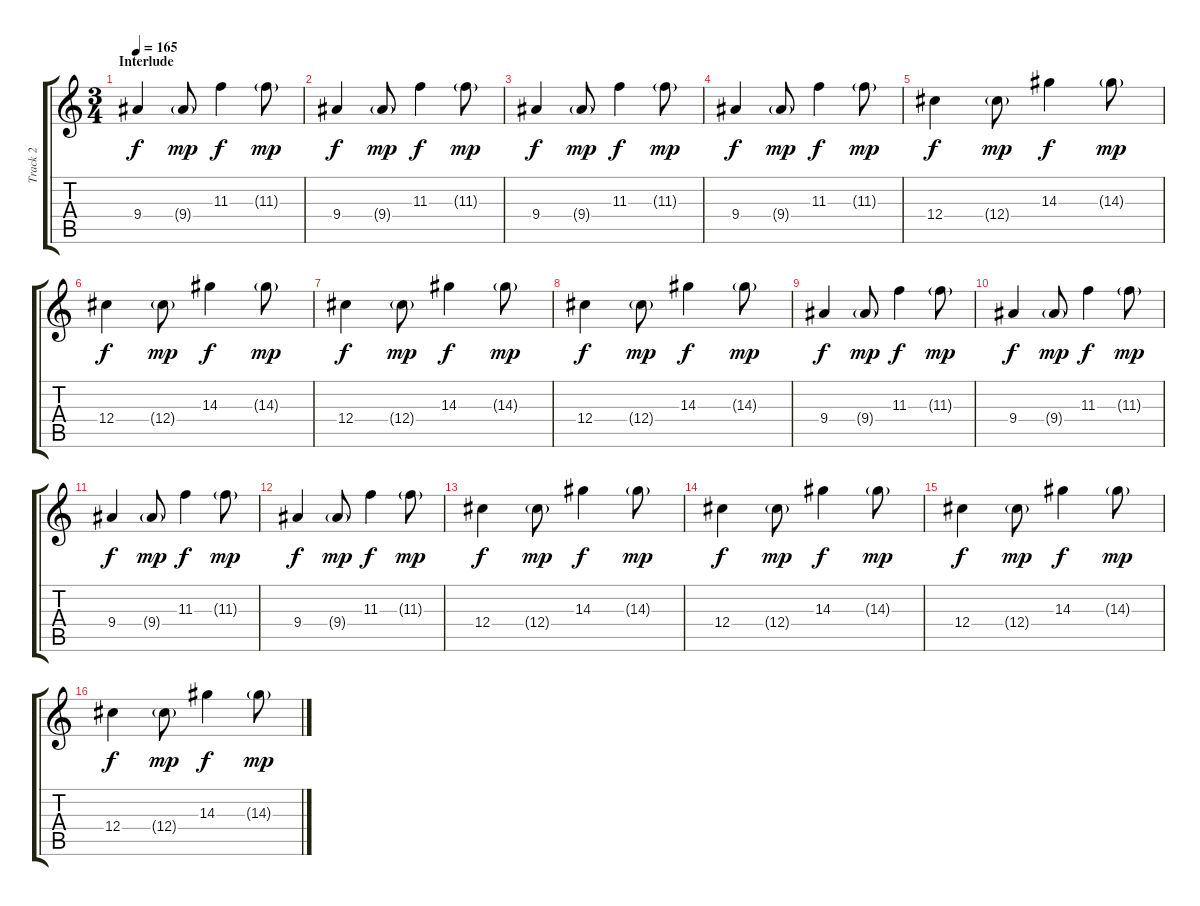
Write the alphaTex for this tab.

\track ("Track 2" "Track 2") {instrument electricguitarjazz}
\staff {score tabs}
\tuning (Eb4 Bb3 Gb3 Db3 Ab2 Eb2) {hide}
\ts (3 4)
\section ("" "Interlude")
\tempo 165
\clef g2
\ks c
9.4.4{dy f} 9.4{g}.8{dy mp} 11.3.4{dy f} 11.3{g}.8{dy mp} |
9.4.4{dy f} 9.4{g}.8{dy mp} 11.3.4{dy f} 11.3{g}.8{dy mp} |
9.4.4{dy f} 9.4{g}.8{dy mp} 11.3.4{dy f} 11.3{g}.8{dy mp} |
9.4.4{dy f} 9.4{g}.8{dy mp} 11.3.4{dy f} 11.3{g}.8{dy mp} |
12.4.4{dy f} 12.4{g}.8{dy mp} 14.3.4{dy f} 14.3{g}.8{dy mp} |
12.4.4{dy f} 12.4{g}.8{dy mp} 14.3.4{dy f} 14.3{g}.8{dy mp} |
12.4.4{dy f} 12.4{g}.8{dy mp} 14.3.4{dy f} 14.3{g}.8{dy mp} |
12.4.4{dy f} 12.4{g}.8{dy mp} 14.3.4{dy f} 14.3{g}.8{dy mp} |
9.4.4{dy f} 9.4{g}.8{dy mp} 11.3.4{dy f} 11.3{g}.8{dy mp} |
9.4.4{dy f} 9.4{g}.8{dy mp} 11.3.4{dy f} 11.3{g}.8{dy mp} |
9.4.4{dy f} 9.4{g}.8{dy mp} 11.3.4{dy f} 11.3{g}.8{dy mp} |
9.4.4{dy f} 9.4{g}.8{dy mp} 11.3.4{dy f} 11.3{g}.8{dy mp} |
12.4.4{dy f} 12.4{g}.8{dy mp} 14.3.4{dy f} 14.3{g}.8{dy mp} |
12.4.4{dy f} 12.4{g}.8{dy mp} 14.3.4{dy f} 14.3{g}.8{dy mp} |
12.4.4{dy f} 12.4{g}.8{dy mp} 14.3.4{dy f} 14.3{g}.8{dy mp} |
12.4.4{dy f} 12.4{g}.8{dy mp} 14.3.4{dy f} 14.3{g}.8{dy mp}
